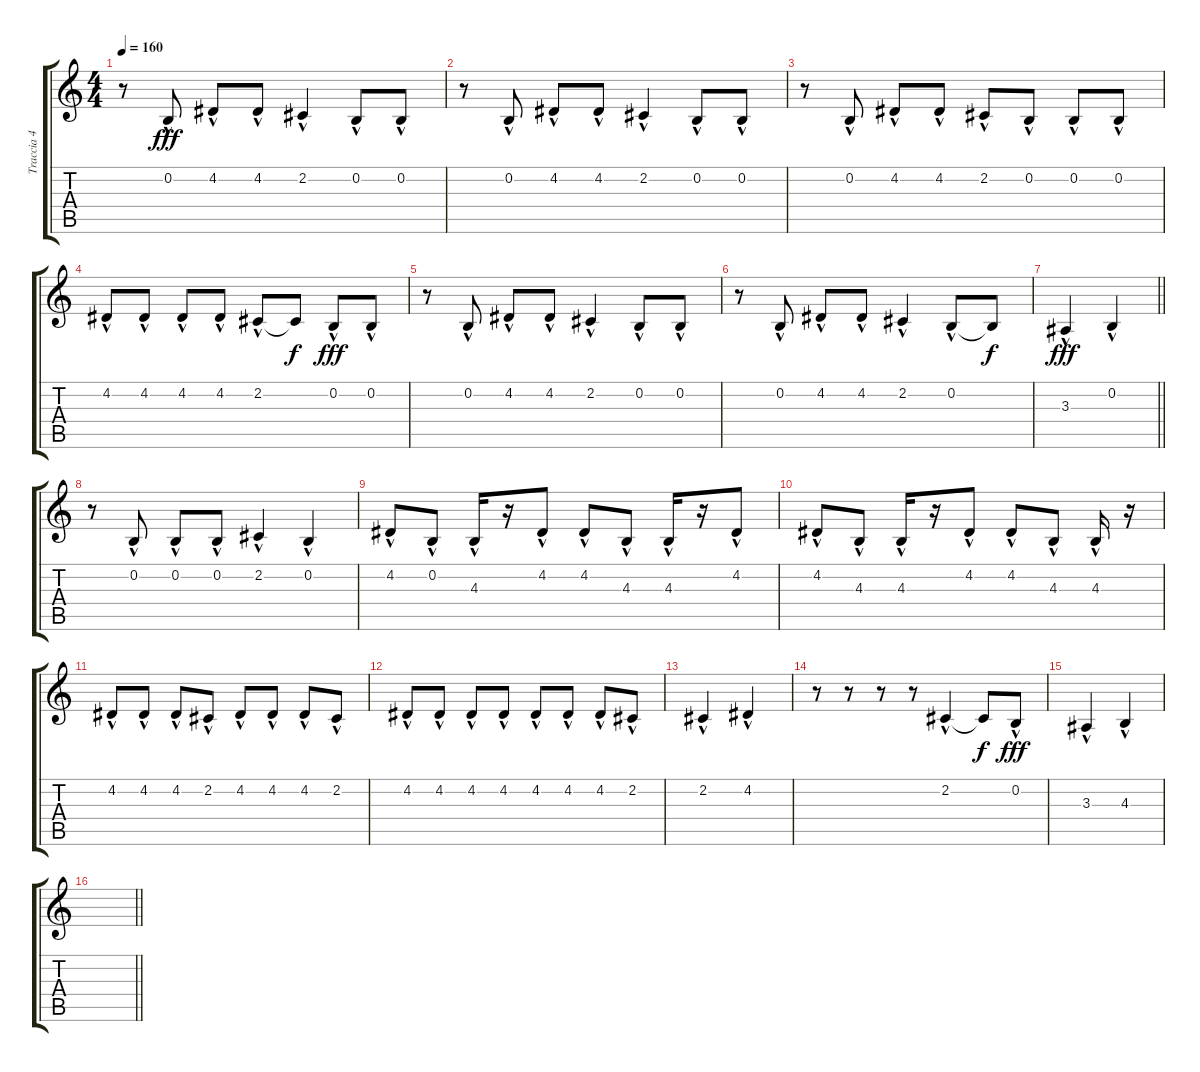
\track ("Traccia 4" "Traccia 4") {instrument altosax}
\staff {score tabs}
\tuning (E4 B3 G3 D3 A2 E2) {hide}
\ts (4 4)
\tempo 160
\clef g2
\ks c
r.8{dy fff} 0.2{hac}.8 4.2{hac}.8 4.2{hac}.8 2.2{hac}.4 0.2{hac}.8 0.2{hac}.8 |
r.8 0.2{hac}.8 4.2{hac}.8 4.2{hac}.8 2.2{hac}.4 0.2{hac}.8 0.2{hac}.8 |
r.8 0.2{hac}.8 4.2{hac}.8 4.2{hac}.8 2.2{hac}.8 0.2{hac}.8 0.2{hac}.8 0.2{hac}.8 |
4.2{hac}.8 4.2{hac}.8 4.2{hac}.8 4.2{hac}.8 2.2{hac}.8 2.2{t}.8{dy f} 0.2{hac}.8{dy fff} 0.2{hac}.8 |
r.8 0.2{hac}.8 4.2{hac}.8 4.2{hac}.8 2.2{hac}.4 0.2{hac}.8 0.2{hac}.8 |
r.8 0.2{hac}.8 4.2{hac}.8 4.2{hac}.8 2.2{hac}.4 0.2{hac}.8 0.2{t}.8{dy f} |
\barLineRight lightlight
3.3{hac}.4{dy fff} 0.2{hac}.4 |
r.8 0.2{hac}.8 0.2{hac}.8 0.2{hac}.8 2.2{hac}.4 0.2{hac}.4 |
4.2{hac}.8 0.2{hac}.8 4.3{hac}.16 r.16 4.2{hac}.8 4.2{hac}.8 4.3{hac}.8 4.3{hac}.16 r.16 4.2{hac}.8 |
4.2{hac}.8 4.3{hac}.8 4.3{hac}.16 r.16 4.2{hac}.8 4.2{hac}.8 4.3{hac}.8 4.3{hac}.16 r.16 |
4.2{hac}.8 4.2{hac}.8 4.2{hac}.8 2.2{hac}.8 4.2{hac}.8 4.2{hac}.8 4.2{hac}.8 2.2{hac}.8 |
4.2{hac}.8 4.2{hac}.8 4.2{hac}.8 4.2{hac}.8 4.2{hac}.8 4.2{hac}.8 4.2{hac}.8 2.2{hac}.8 |
2.2{hac}.4 4.2{hac}.4 |
r.8 r.8 r.8 r.8 2.2{hac}.4 2.2{t}.8{dy f} 0.2{hac}.8{dy fff} |
3.3{hac}.4 4.3{hac}.4 |
\barLineRight lightlight
